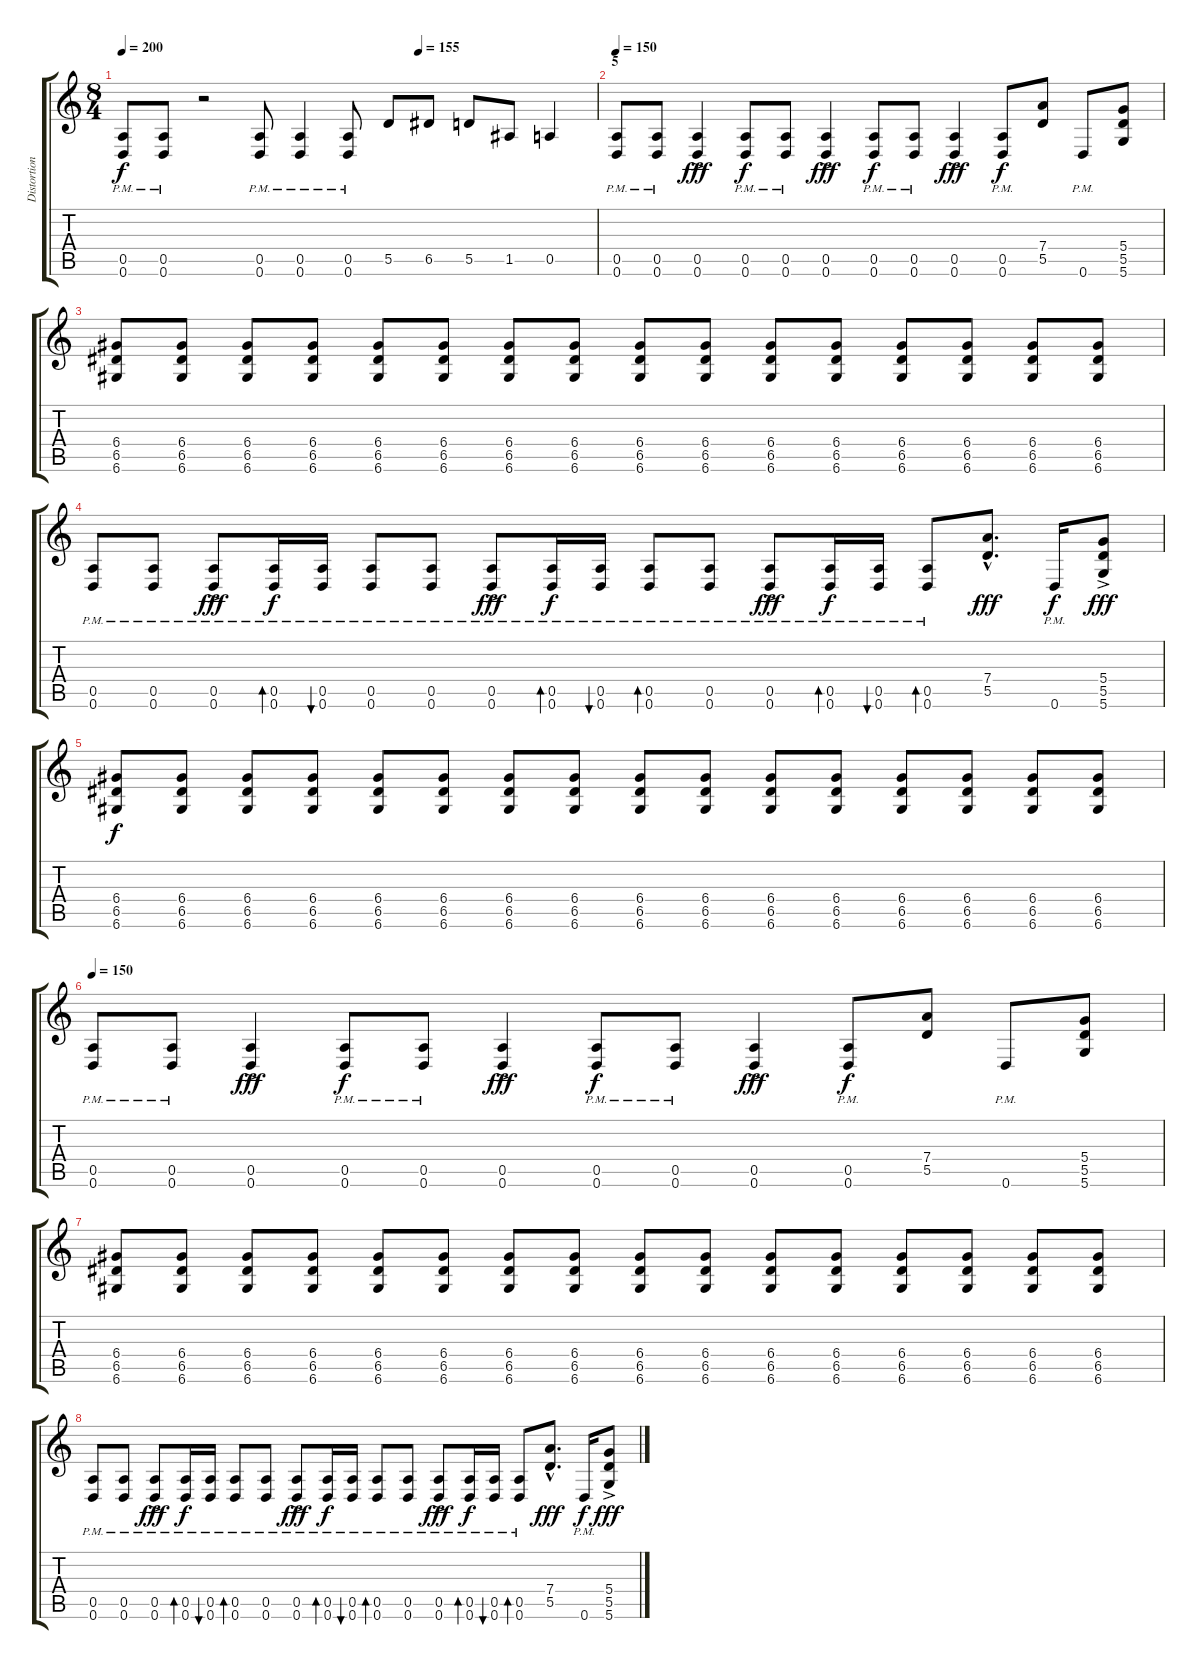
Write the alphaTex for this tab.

\track ("Distortion Guitar 2" "Distortion") {instrument distortionguitar}
\staff {score tabs}
\tuning (E4 B3 G3 D3 A2 D2) {hide}
\ts (8 4)
\tempo 200
\tempo (155 0.625)
\clef g2
\ks c
(0.5{pm} 0.6{pm}).8{dy f} (0.5{pm} 0.6{pm}).8 r.2 (0.5{pm} 0.6{pm}).8 (0.5{pm} 0.6{pm}).4 (0.5{pm} 0.6{pm}).8 5.5.8 6.5.8 5.5.8 1.5.8 0.5.4 |
\section ("" "5")
\tempo 150
(0.5{pm} 0.6{pm}).8 (0.5{pm} 0.6{pm}).8 (0.5 0.6{ac}).4{dy fff} (0.5{pm} 0.6{pm}).8{dy f} (0.5{pm} 0.6{pm}).8 (0.5 0.6{ac}).4{dy fff} (0.5{pm} 0.6{pm}).8{dy f} (0.5{pm} 0.6{pm}).8 (0.5 0.6{ac}).4{dy fff} (0.5{pm} 0.6{pm}).8{dy f} (7.4 5.5).8 0.6{pm}.8 (5.4 5.5 5.6).8 |
(6.4 6.5 6.6).8 (6.4 6.5 6.6).8 (6.4 6.5 6.6).8 (6.4 6.5 6.6).8 (6.4 6.5 6.6).8 (6.4 6.5 6.6).8 (6.4 6.5 6.6).8 (6.4 6.5 6.6).8 (6.4 6.5 6.6).8 (6.4 6.5 6.6).8 (6.4 6.5 6.6).8 (6.4 6.5 6.6).8 (6.4 6.5 6.6).8 (6.4 6.5 6.6).8 (6.4 6.5 6.6).8 (6.4 6.5 6.6).8 |
(0.5{pm} 0.6{pm}).8 (0.5{pm} 0.6{pm}).8 (0.5{pm} 0.6{ac pm}).8{dy fff} (0.5{pm} 0.6{pm}).16{bd 60 dy f} (0.5{pm} 0.6{pm}).16{bu 60} (0.5{pm} 0.6{pm}).8 (0.5{pm} 0.6{pm}).8 (0.5{pm} 0.6{ac pm}).8{dy fff} (0.5{pm} 0.6{pm}).16{bd 60 dy f} (0.5{pm} 0.6{pm}).16{bu 60} (0.5{pm} 0.6{pm}).8{bd 60} (0.5{pm} 0.6{pm}).8 (0.5{pm} 0.6{ac pm}).8{dy fff} (0.5{pm} 0.6{pm}).16{bd 60 dy f} (0.5{pm} 0.6{pm}).16{bu 60} (0.5{pm} 0.6{pm}).8{bd 60} (7.4{hac} 5.5{hac}).8{d dy fff} 0.6{pm}.16{dy f} (5.4 5.5 5.6{ac}).8{dy fff} |
(6.4 6.5 6.6).8{dy f} (6.4 6.5 6.6).8 (6.4 6.5 6.6).8 (6.4 6.5 6.6).8 (6.4 6.5 6.6).8 (6.4 6.5 6.6).8 (6.4 6.5 6.6).8 (6.4 6.5 6.6).8 (6.4 6.5 6.6).8 (6.4 6.5 6.6).8 (6.4 6.5 6.6).8 (6.4 6.5 6.6).8 (6.4 6.5 6.6).8 (6.4 6.5 6.6).8 (6.4 6.5 6.6).8 (6.4 6.5 6.6).8 |
\tempo 150
(0.5{pm} 0.6{pm}).8 (0.5{pm} 0.6{pm}).8 (0.5 0.6{ac}).4{dy fff} (0.5{pm} 0.6{pm}).8{dy f} (0.5{pm} 0.6{pm}).8 (0.5 0.6{ac}).4{dy fff} (0.5{pm} 0.6{pm}).8{dy f} (0.5{pm} 0.6{pm}).8 (0.5 0.6{ac}).4{dy fff} (0.5{pm} 0.6{pm}).8{dy f} (7.4 5.5).8 0.6{pm}.8 (5.4 5.5 5.6).8 |
(6.4 6.5 6.6).8 (6.4 6.5 6.6).8 (6.4 6.5 6.6).8 (6.4 6.5 6.6).8 (6.4 6.5 6.6).8 (6.4 6.5 6.6).8 (6.4 6.5 6.6).8 (6.4 6.5 6.6).8 (6.4 6.5 6.6).8 (6.4 6.5 6.6).8 (6.4 6.5 6.6).8 (6.4 6.5 6.6).8 (6.4 6.5 6.6).8 (6.4 6.5 6.6).8 (6.4 6.5 6.6).8 (6.4 6.5 6.6).8 |
(0.5{pm} 0.6{pm}).8 (0.5{pm} 0.6{pm}).8 (0.5{pm} 0.6{ac pm}).8{dy fff} (0.5{pm} 0.6{pm}).16{bd 60 dy f} (0.5{pm} 0.6{pm}).16{bu 60} (0.5{pm} 0.6{pm}).8{bd 60} (0.5{pm} 0.6{pm}).8 (0.5{pm} 0.6{ac pm}).8{dy fff} (0.5{pm} 0.6{pm}).16{bd 60 dy f} (0.5{pm} 0.6{pm}).16{bu 60} (0.5{pm} 0.6{pm}).8{bd 60} (0.5{pm} 0.6{pm}).8 (0.5{pm} 0.6{ac pm}).8{dy fff} (0.5{pm} 0.6{pm}).16{bd 60 dy f} (0.5{pm} 0.6{pm}).16{bu 60} (0.5{pm} 0.6{pm}).8{bd 60} (7.4{hac} 5.5{hac}).8{d dy fff} 0.6{pm}.16{dy f} (5.4 5.5 5.6{ac}).8{dy fff}
